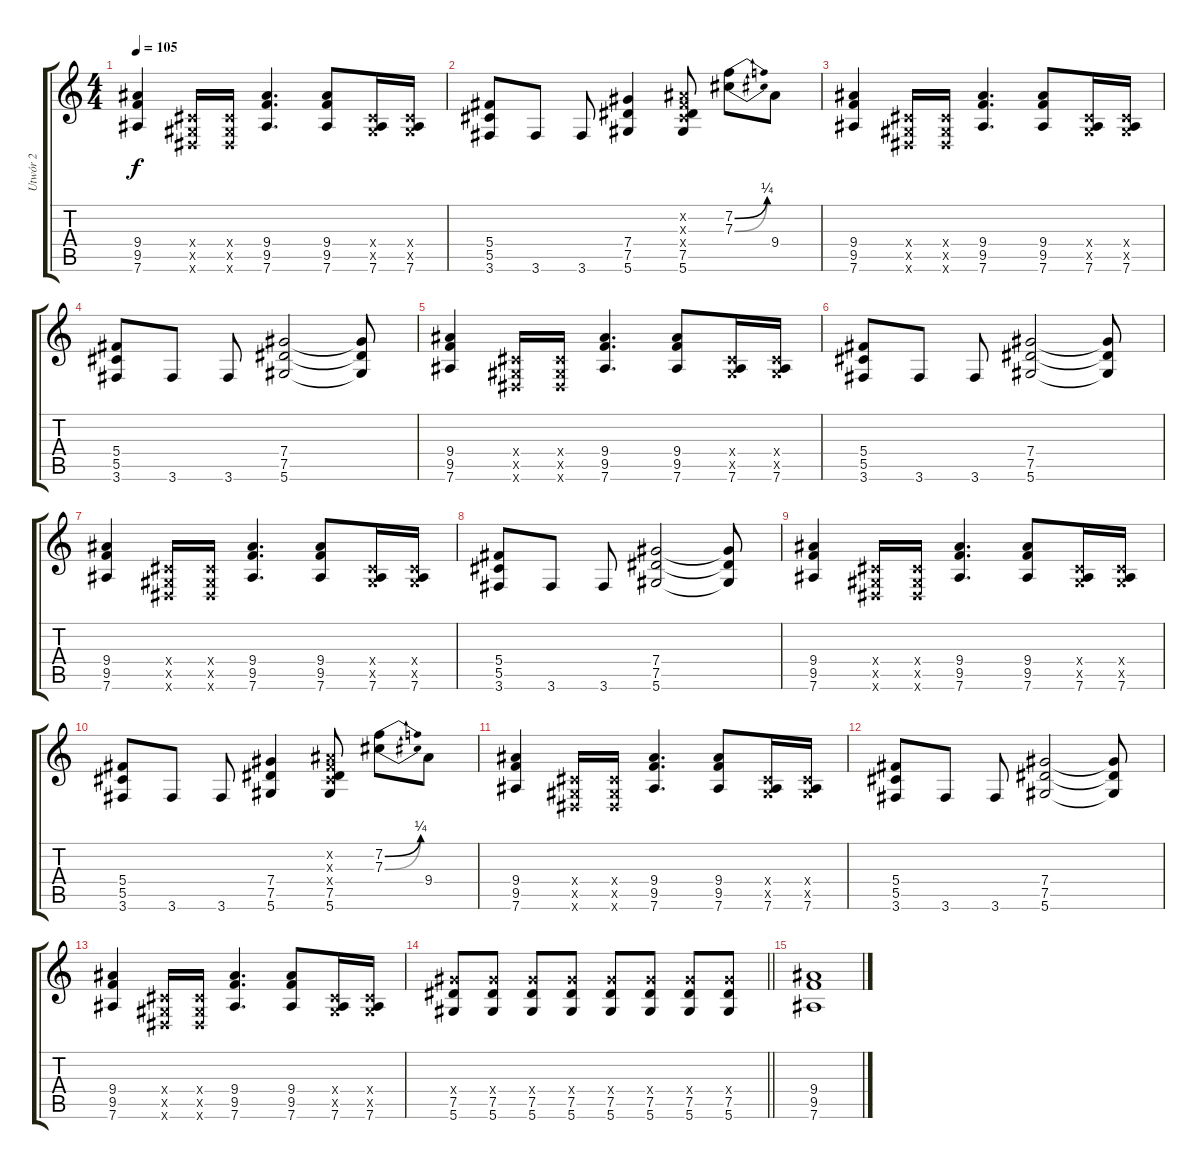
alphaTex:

\track ("Utwór 2" "Utwór 2") {instrument overdrivenguitar}
\staff {score tabs}
\tuning (Eb4 Bb3 Gb3 Db3 Ab2 Eb2) {hide}
\ts (4 4)
\tempo 105
\clef g2
\ks c
(9.4 9.5 7.6).4{dy f} (0.4{x} 0.5{x} 0.6{x}).16 (0.4{x} 0.5{x} 0.6{x}).16 (9.4 9.5 7.6).4{d} (9.4 9.5 7.6).8 (0.4{x} 0.5{x} 7.6).16 (0.4{x} 0.5{x} 7.6).16 |
(5.4 5.5 3.6).8 3.6.8 3.6.8 (7.4 7.5 5.6).4 (0.2{x} 0.3{x} 0.4{x} 7.5 5.6).8 (7.2{be (bend 0 0 60 1)} 7.3{be (bend 0 0 60 1)}).8 9.4.8 |
(9.4 9.5 7.6).4 (0.4{x} 0.5{x} 0.6{x}).16 (0.4{x} 0.5{x} 0.6{x}).16 (9.4 9.5 7.6).4{d} (9.4 9.5 7.6).8 (0.4{x} 0.5{x} 7.6).16 (0.4{x} 0.5{x} 7.6).16 |
(5.4 5.5 3.6).8 3.6.8 3.6.8 (7.4 7.5 5.6).2 (7.4{t} 7.5{t} 5.6{t}).8 |
(9.4 9.5 7.6).4 (0.4{x} 0.5{x} 0.6{x}).16 (0.4{x} 0.5{x} 0.6{x}).16 (9.4 9.5 7.6).4{d} (9.4 9.5 7.6).8 (0.4{x} 0.5{x} 7.6).16 (0.4{x} 0.5{x} 7.6).16 |
(5.4 5.5 3.6).8 3.6.8 3.6.8 (7.4 7.5 5.6).2 (7.4{t} 7.5{t} 5.6{t}).8 |
(9.4 9.5 7.6).4 (0.4{x} 0.5{x} 0.6{x}).16 (0.4{x} 0.5{x} 0.6{x}).16 (9.4 9.5 7.6).4{d} (9.4 9.5 7.6).8 (0.4{x} 0.5{x} 7.6).16 (0.4{x} 0.5{x} 7.6).16 |
(5.4 5.5 3.6).8 3.6.8 3.6.8 (7.4 7.5 5.6).2 (7.4{t} 7.5{t} 5.6{t}).8 |
(9.4 9.5 7.6).4 (0.4{x} 0.5{x} 0.6{x}).16 (0.4{x} 0.5{x} 0.6{x}).16 (9.4 9.5 7.6).4{d} (9.4 9.5 7.6).8 (0.4{x} 0.5{x} 7.6).16 (0.4{x} 0.5{x} 7.6).16 |
(5.4 5.5 3.6).8 3.6.8 3.6.8 (7.4 7.5 5.6).4 (0.2{x} 0.3{x} 0.4{x} 7.5 5.6).8 (7.2{be (bend 0 0 60 1)} 7.3{be (bend 0 0 60 1)}).8 9.4.8 |
(9.4 9.5 7.6).4 (0.4{x} 0.5{x} 0.6{x}).16 (0.4{x} 0.5{x} 0.6{x}).16 (9.4 9.5 7.6).4{d} (9.4 9.5 7.6).8 (0.4{x} 0.5{x} 7.6).16 (0.4{x} 0.5{x} 7.6).16 |
(5.4 5.5 3.6).8 3.6.8 3.6.8 (7.4 7.5 5.6).2 (7.4{t} 7.5{t} 5.6{t}).8 |
(9.4 9.5 7.6).4 (0.4{x} 0.5{x} 0.6{x}).16 (0.4{x} 0.5{x} 0.6{x}).16 (9.4 9.5 7.6).4{d} (9.4 9.5 7.6).8 (0.4{x} 0.5{x} 7.6).16 (0.4{x} 0.5{x} 7.6).16 |
\barLineRight lightlight
(7.4{x} 7.5 5.6).8 (7.4{x} 7.5 5.6).8 (7.4{x} 7.5 5.6).8 (7.4{x} 7.5 5.6).8 (7.4{x} 7.5 5.6).8 (7.4{x} 7.5 5.6).8 (7.4{x} 7.5 5.6).8 (7.4{x} 7.5 5.6).8 |
(9.4 9.5 7.6).1
